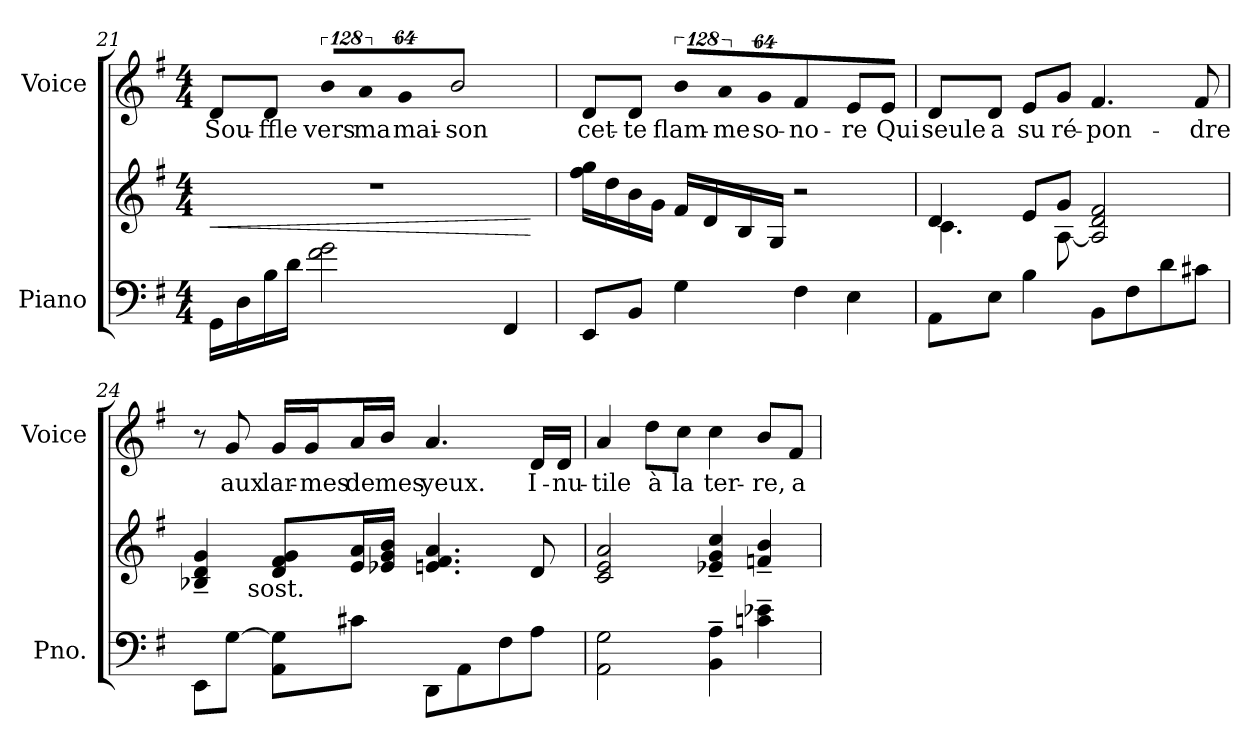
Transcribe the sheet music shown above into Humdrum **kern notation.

**kern	**kern	**dynam	**kern	**text
*part2	*part2	*part2	*part1	*part1
*staff3	*staff2	*staff2/3	*staff1	*staff1
*I"Piano	*	*	*I"Voice	*
*I'Pno.	*	*	*I'Voice	*
*clefF4	*clefG2	*	*clefG2	*
*k[f#]	*k[f#]	*	*k[f#]	*
*G:	*G:	*	*G:	*
*M4/4	*M4/4	*	*M4/4	*
=21	=21	=21	=21	=21
!	!	!LO:HP:b	!	!
!	!	!	!	!LO:LY:b:color=#000000
16GGi\LL	1r	<	8di/L	Sou-
16Di\	.	.	.	.
!	!	!	!	!LO:LY:b:color=#000000
16Bi\	.	.	8di/J	-ffle
16di\JJ	.	.	.	.
!	!	!	!LO:N:vis=8	!
!	!	!	!	!LO:LY:b:color=#000000
2f#i\ 2gi	.	.	1024%85bi/L	vers
!	!	!	!LO:N:vis=8	!
!	!	!	!	!LO:LY:b:color=#000000
.	.	.	1024%85ai/	ma
!	!	!	!LO:N:vis=8	!
!	!	!	!	!LO:LY:b:color=#000000
.	.	.	512%43gi/J	mai-
!	!	!	!	!LO:LY:b:color=#000000
.	.	.	2bi/	-son
4FF#i/	.	.	.	.
.	.	[	.	.
=22	=22	=22	=22	=22
!	!	!	!	!LO:LY:b:color=#000000
8EEi/L	16ff#i\ 16ggiLL	.	8di/L	cet-
.	16ddi\	.	.	.
!	!	!	!	!LO:LY:b:color=#000000
8BBi/J	16bi\	.	8di/J	-te
.	16gi\JJ	.	.	.
!	!	!	!LO:N:vis=8	!
!	!	!	!	!LO:LY:b:color=#000000
4Gi\	16f#i/LL	.	1024%85bi/L	flam-
.	16di/	.	.	.
!	!	!	!LO:N:vis=8	!
!	!	!	!	!LO:LY:b:color=#000000
.	.	.	1024%85ai/	-me
.	16Bi/	.	.	.
!	!	!	!LO:N:vis=8	!
!	!	!	!	!LO:LY:b:color=#000000
.	.	.	512%43gi/J	so-
.	16Gi/JJ	.	.	.
!	!	!	!	!LO:LY:b:color=#000000
4F#i\	2r	.	4f#i/	-no-
!	!	!	!	!LO:LY:b:color=#000000
4Ei\	.	.	8ei/L	-re
!	!	!	!	!LO:LY:b:color=#000000
.	.	.	8ei/J	Qui
!!LO:PB:g=z
=23	=23	=23	=23	=23
*	*^	*	*	*
!	!	!	!	!	!LO:LY:b:color=#000000
8AAi\L	4di/	4.ci\	.	8di/L	seule
!	!	!	!	!	!LO:LY:b:color=#000000
8Ei\J	.	.	.	8di/J	a
!	!	!	!	!	!LO:LY:b:color=#000000
4Bi\	8ei/L	.	.	8ei/L	su
!	!	!	!	!	!LO:LY:b:color=#000000
.	8gi/J	[<8Ai\	.	8gi/J	ré-
!	!	!	!	!	!LO:LY:b:color=#000000
8BBi\L	2Ai/] 2di 2f#i	2ryy	.	4.f#i/	-pon-
8F#i\	.	.	.	.	.
8di\	.	.	.	.	.
!	!	!	!	!	!LO:LY:b:color=#000000
8c#Xi\J	.	.	.	8f#i/	-dre
=24	=24	=24	=24	=24	=24
8EEi\L	4B-Xi/~ 4di~ 4gi~	8ryy	.	8r	.
!	!	!	!	!	!LO:LY:b:color=#000000
[>8Gi\J	.	32ryy	.	8gi/	aux
.	.	128..ryy	.	.	.
!	!	!LO:TX:b:t=sost.	!	!	!
.	.	2ryy	.	.	.
!	!	!	!	!	!LO:LY:b:color=#000000
8AAi\ 8Gi]L	8di/ 8f#i 8giL	.	.	16gi/LL	lar-
!	!	!	!	!	!LO:LY:b:color=#000000
.	.	.	.	16gi/J	-mes
!	!	!	!	!	!LO:LY:b:color=#000000
8c#Xi\J	16ei/ 16aiL	.	.	16ai/L	de
!	!	!	!	!	!LO:LY:b:color=#000000
.	16e-Xi/ 16gi 16biJJ	.	.	16bi/JJ	mes
!	!	!	!	!	!LO:LY:b:color=#000000
8DDi\L	4.eni/ 4.f#i 4.ai	.	.	4.ai/	yeux.
8AAi\	.	.	.	.	.
.	.	4ryy	.	.	.
8F#i\	.	.	.	.	.
!	!	!	!	!	!LO:LY:b:color=#000000
8Ai\J	8di/	.	.	16di/LL	I-
.	.	16ryy	.	.	.
!	!	!	!	!	!LO:LY:b:color=#000000
.	.	.	.	16di/JJ	-nu-
.	.	64ryy	.	.	.
.	.	512ryy	.	.	.
*	*v	*v	*	*	*
=25	=25	=25	=25	=25
*	*^	*	*	*
!	!	!	!	!	!LO:LY:b:color=#000000
*	*v	*v	*	*	*
2AAi\ 2Gi	2ci/ 2ei 2ai	.	4ai/	-tile
!	!	!	!	!LO:LY:b:color=#000000
.	.	.	8ddi\L	à
!	!	!	!	!LO:LY:b:color=#000000
.	.	.	8cci\J	la
!	!	!	!	!LO:LY:b:color=#000000
4BBi\~ 4Ai~	4e-Xi/~ 4gi~ 4cci~	.	4cci\	ter-
!	!	!	!	!LO:LY:b:color=#000000
4cni\~ 4e-Xi~	4fni/~ 4bi~	.	8bi/L	-re,
!	!	!	!	!LO:LY:b:color=#000000
.	.	.	8f#i/J	a-
=	=	=	=	=
*-	*-	*-	*-	*-
